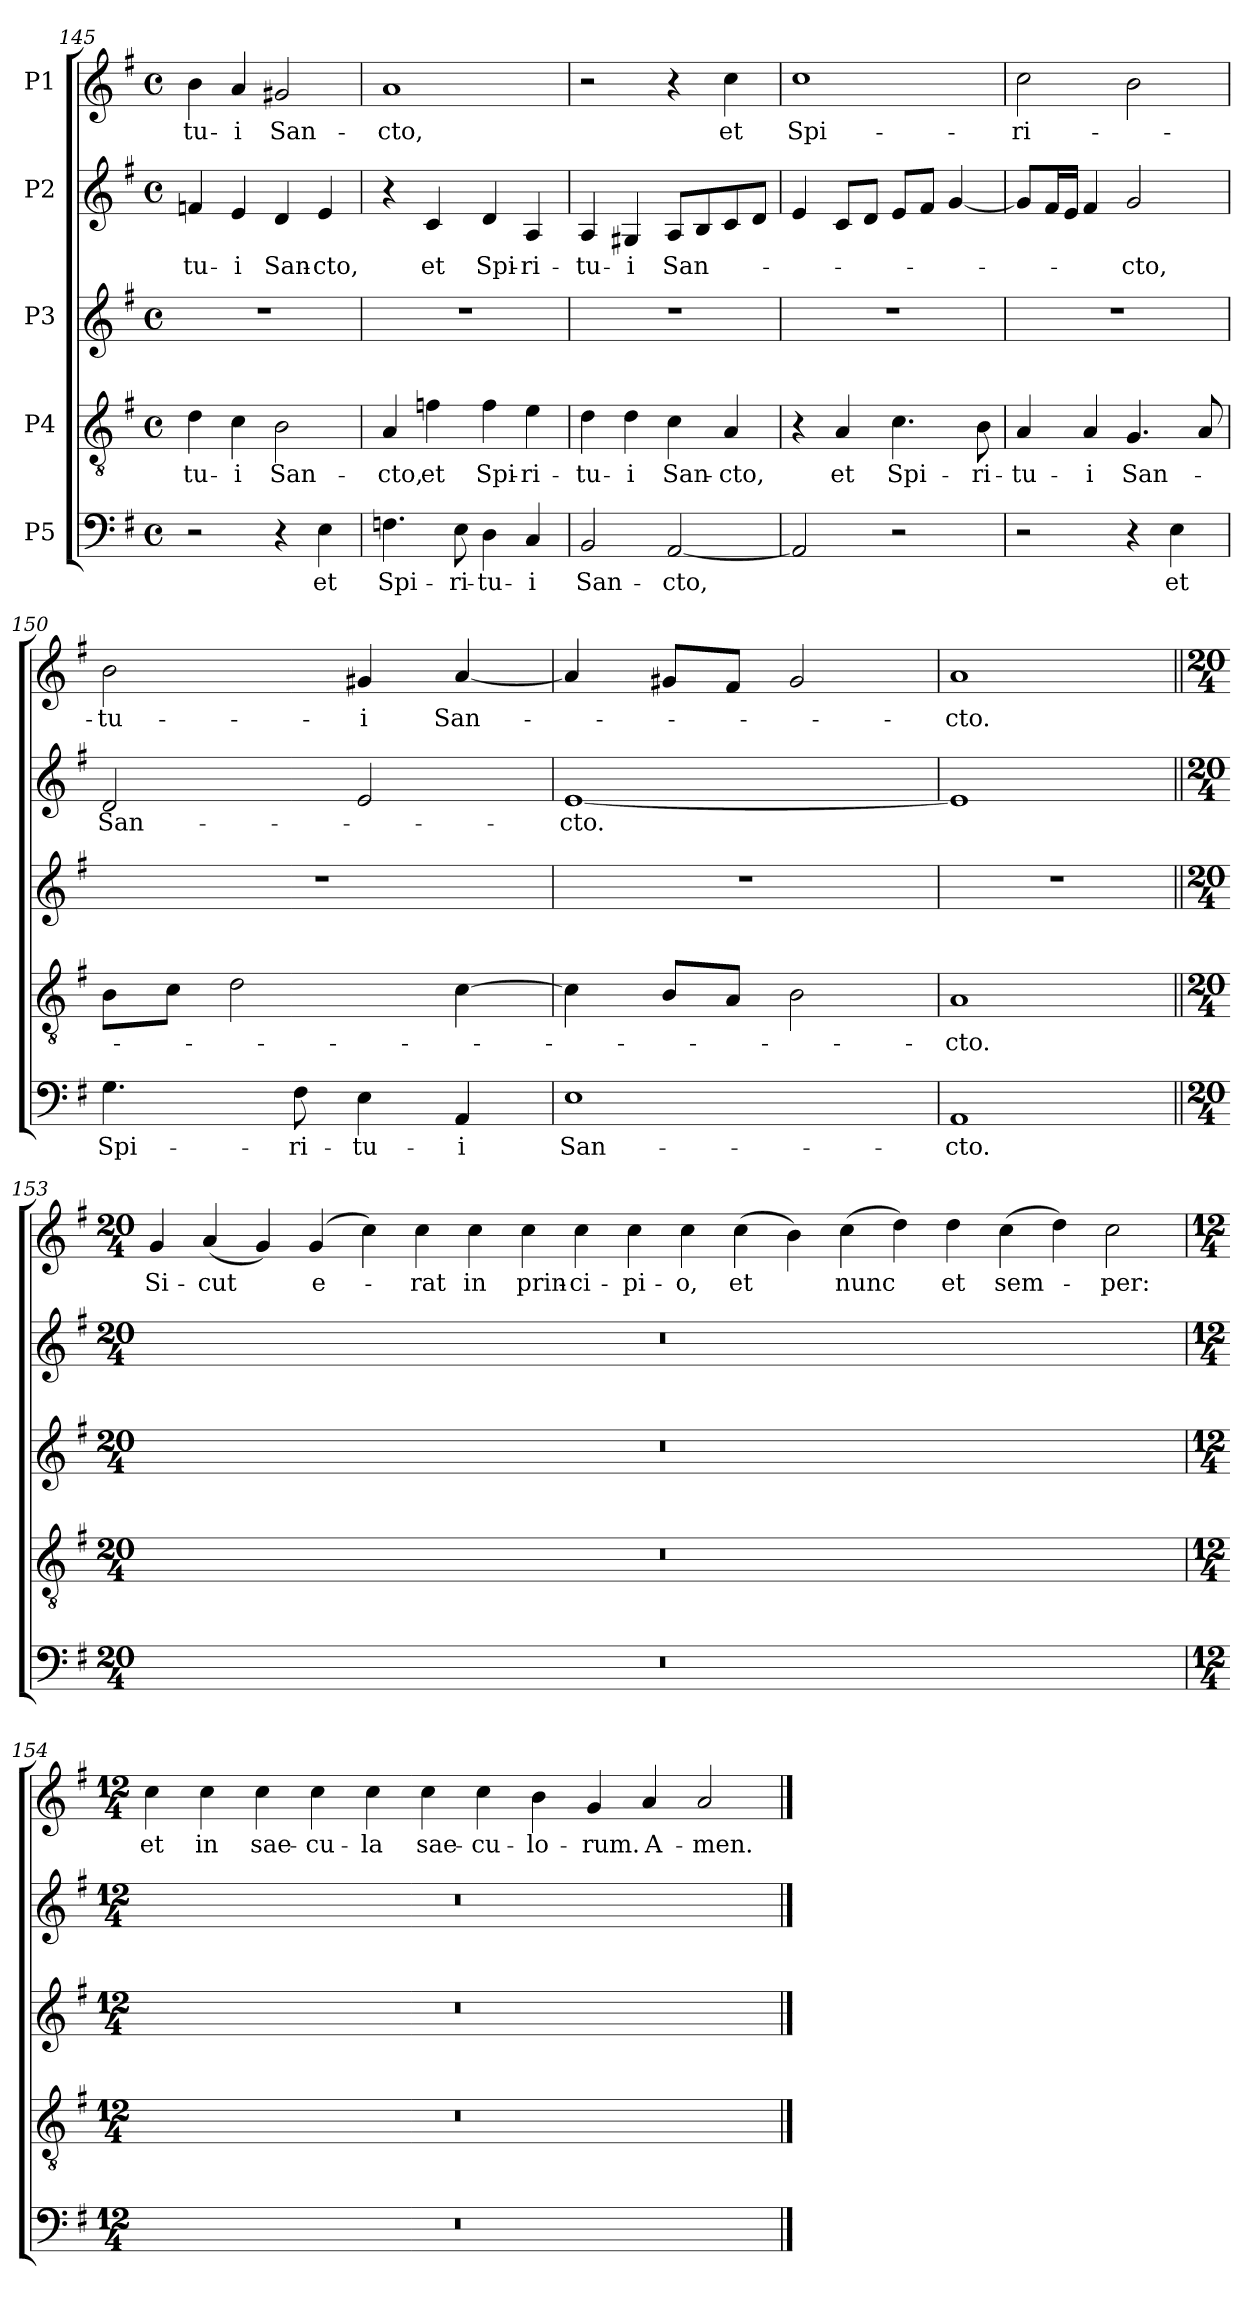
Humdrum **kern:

**kern	**text	**kern	**text	**kern	**kern	**text	**kern	**text
*part5	*part5	*part4	*part4	*part3	*part2	*part2	*part1	*part1
*staff5	*staff5	*staff4	*staff4	*staff3	*staff2	*staff2	*staff1	*staff1
*I"P5	*	*I"P4	*	*I"P3	*I"P2	*	*I"P1	*
*clefF4	*	*clefGv2	*	*clefG2	*clefG2	*	*clefG2	*
*	*	*	*	*ITrd7c12	*	*	*	*
*k[f#]	*	*k[f#]	*	*k[f#]	*k[f#]	*	*k[f#]	*
*G:	*	*G:	*	*G:	*G:	*	*G:	*
*M4/4	*	*M4/4	*	*M4/4	*M4/4	*	*M4/4	*
*met(c)	*	*met(c)	*	*met(c)	*met(c)	*	*met(c)	*
=145	=145	=145	=145	=145	=145	=145	=145	=145
!	!	!	!LO:LY:b	!	!	!LO:LY:b	!	!LO:LY:b
2r	.	4d\	-tu-	1r	4fn/	-tu-	4b\	-tu-
!	!	!	!LO:LY:b	!	!	!LO:LY:b	!	!LO:LY:b
.	.	4c\	-i	.	4e/	-i	4a/	-i
!	!	!	!LO:LY:b	!	!	!LO:LY:b	!	!LO:LY:b
4r	.	2B\	San-	.	4d/	San-	2g#X/	San-
!	!LO:LY:b	!	!	!	!	!LO:LY:b	!	!
4E\	et	.	.	.	4e/	-cto,	.	.
=146	=146	=146	=146	=146	=146	=146	=146	=146
!	!LO:LY:b	!	!LO:LY:b	!	!	!	!	!LO:LY:b
4.Fn\	Spi-	4A/	-cto,	1r	4r	.	1a	-cto,
!	!	!	!LO:LY:b	!	!	!LO:LY:b	!	!
.	.	4fn\	et	.	4c/	et	.	.
!	!LO:LY:b	!	!	!	!	!	!	!
8E\	-ri-	.	.	.	.	.	.	.
!	!LO:LY:b	!	!LO:LY:b	!	!	!LO:LY:b	!	!
4D\	-tu-	4f\	Spi-	.	4d/	Spi-	.	.
!	!LO:LY:b	!	!LO:LY:b	!	!	!LO:LY:b	!	!
4C/	-i	4e\	-ri-	.	4A/	-ri-	.	.
=147	=147	=147	=147	=147	=147	=147	=147	=147
!	!LO:LY:b	!	!LO:LY:b	!	!	!LO:LY:b	!	!
2BB/	San-	4d\	-tu-	1r	4A/	-tu-	2r	.
!	!	!	!LO:LY:b	!	!	!LO:LY:b	!	!
.	.	4d\	-i	.	4G#X/	-i	.	.
!	!LO:LY:b	!	!LO:LY:b	!	!	!LO:LY:b	!	!
[<2AA/	-cto,	4c\	San-	.	8A/L	San-	4r	.
.	.	.	.	.	8B/	.	.	.
!	!	!	!LO:LY:b	!	!	!	!	!LO:LY:b
.	.	4A/	-cto,	.	8c/	.	4cc\	et
.	.	.	.	.	8d/J	.	.	.
!!LO:PB:g=z
=148	=148	=148	=148	=148	=148	=148	=148	=148
!	!	!	!	!	!	!	!	!LO:LY:b
2AA/]	.	4r	.	1r	4e/	.	1cc	Spi-
!	!	!	!LO:LY:b	!	!	!	!	!
.	.	4A/	et	.	8c/L	.	.	.
.	.	.	.	.	8d/J	.	.	.
!	!	!	!LO:LY:b	!	!	!	!	!
2r	.	4.c\	Spi-	.	8e/L	.	.	.
.	.	.	.	.	8f#/J	.	.	.
.	.	.	.	.	[<4g/	.	.	.
!	!	!	!LO:LY:b	!	!	!	!	!
.	.	8B\	-ri-	.	.	.	.	.
=149	=149	=149	=149	=149	=149	=149	=149	=149
!	!	!	!LO:LY:b	!	!	!	!	!LO:LY:b
2r	.	4A/	-tu-	1r	8g/L]	.	2cc\	-ri-
.	.	.	.	.	16f#/L	.	.	.
.	.	.	.	.	16e/JJ	.	.	.
!	!	!	!LO:LY:b	!	!	!	!	!
.	.	4A/	-i	.	4f#/	.	.	.
!	!	!	!LO:LY:b	!	!	!LO:LY:b	!	!
4r	.	4.G/	San-	.	2g/	-cto,	2b\	.
!	!LO:LY:b	!	!	!	!	!	!	!
4E\	et	.	.	.	.	.	.	.
.	.	8A/	.	.	.	.	.	.
=150	=150	=150	=150	=150	=150	=150	=150	=150
!	!LO:LY:b	!	!	!	!	!LO:LY:b	!	!LO:LY:b
4.G\	Spi-	8B\L	.	1r	2d/	San-	2b\	-tu-
.	.	8c\J	.	.	.	.	.	.
.	.	2d\	.	.	.	.	.	.
!	!LO:LY:b	!	!	!	!	!	!	!
8F#\	-ri-	.	.	.	.	.	.	.
!	!LO:LY:b	!	!	!	!	!	!	!LO:LY:b
4E\	-tu-	.	.	.	2e/	.	4g#X/	-i
!	!LO:LY:b	!	!	!	!	!	!	!LO:LY:b
4AA/	-i	[>4c\	.	.	.	.	[<4a/	San-
=151	=151	=151	=151	=151	=151	=151	=151	=151
!	!LO:LY:b	!	!	!	!	!LO:LY:b	!	!
1E	San-	4c\]	.	1r	[<1e	-cto.	4a/]	.
.	.	8B/L	.	.	.	.	8g#X/L	.
.	.	8A/J	.	.	.	.	8f#/J	.
.	.	2B\	.	.	.	.	2g#/	.
=152	=152	=152	=152	=152	=152	=152	=152	=152
!	!LO:LY:b	!	!LO:LY:b	!	!	!	!	!LO:LY:b
1AA	-cto.	1A	-cto.	1r	1e]	.	1a	-cto.
!!LO:LB:g=z
=153||	=153||	=153||	=153||	=153||	=153||	=153||	=153||	=153||
*M20/4	*	*M20/4	*	*M20/4	*M20/4	*	*M20/4	*
!LO:N:vis=1	!	!LO:N:vis=1	!	!LO:N:vis=1	!LO:N:vis=1	!	!	!LO:LY:b
1%5r	.	1%5r	.	1%5r	1%5r	.	4g/	Si-
!	!	!	!	!	!	!	!	!LO:LY:b
.	.	.	.	.	.	.	(4a/	-cut
.	.	.	.	.	.	.	4g/)	.
!	!	!	!	!	!	!	!	!LO:LY:b
.	.	.	.	.	.	.	(4g/	e-
.	.	.	.	.	.	.	4cc\)	.
!	!	!	!	!	!	!	!	!LO:LY:b
.	.	.	.	.	.	.	4cc\	-rat
!	!	!	!	!	!	!	!	!LO:LY:b
.	.	.	.	.	.	.	4cc\	in
!	!	!	!	!	!	!	!	!LO:LY:b
.	.	.	.	.	.	.	4cc\	prin-
!	!	!	!	!	!	!	!	!LO:LY:b
.	.	.	.	.	.	.	4cc\	-ci-
!	!	!	!	!	!	!	!	!LO:LY:b
.	.	.	.	.	.	.	4cc\	-pi-
!	!	!	!	!	!	!	!	!LO:LY:b
.	.	.	.	.	.	.	4cc\	-o,
!	!	!	!	!	!	!	!	!LO:LY:b
.	.	.	.	.	.	.	(>4cc\	et
.	.	.	.	.	.	.	4b\)	.
!	!	!	!	!	!	!	!	!LO:LY:b
.	.	.	.	.	.	.	(>4cc\	nunc
.	.	.	.	.	.	.	4dd\)	.
!	!	!	!	!	!	!	!	!LO:LY:b
.	.	.	.	.	.	.	4dd\	et
!	!	!	!	!	!	!	!	!LO:LY:b
.	.	.	.	.	.	.	(>4cc\	sem-
.	.	.	.	.	.	.	4dd\)	.
!	!	!	!	!	!	!	!	!LO:LY:b
.	.	.	.	.	.	.	2cc\	-per:
=154	=154	=154	=154	=154	=154	=154	=154	=154
*M12/4	*	*M12/4	*	*M12/4	*M12/4	*	*M12/4	*
!LO:N:vis=1	!	!LO:N:vis=1	!	!LO:N:vis=1	!LO:N:vis=1	!	!	!LO:LY:b
0.r	.	0.r	.	0.r	0.r	.	4cc\	et
!	!	!	!	!	!	!	!	!LO:LY:b
.	.	.	.	.	.	.	4cc\	in
!	!	!	!	!	!	!	!	!LO:LY:b
.	.	.	.	.	.	.	4cc\	sae-
!	!	!	!	!	!	!	!	!LO:LY:b
.	.	.	.	.	.	.	4cc\	-cu-
!	!	!	!	!	!	!	!	!LO:LY:b
.	.	.	.	.	.	.	4cc\	-la
!	!	!	!	!	!	!	!	!LO:LY:b
.	.	.	.	.	.	.	4cc\	sae-
!	!	!	!	!	!	!	!	!LO:LY:b
.	.	.	.	.	.	.	4cc\	-cu-
!	!	!	!	!	!	!	!	!LO:LY:b
.	.	.	.	.	.	.	4b\	-lo-
!	!	!	!	!	!	!	!	!LO:LY:b
.	.	.	.	.	.	.	4g/	-rum.
!	!	!	!	!	!	!	!	!LO:LY:b
.	.	.	.	.	.	.	4a/	A-
!	!	!	!	!	!	!	!	!LO:LY:b
.	.	.	.	.	.	.	2a/	-men.
==	==	==	==	==	==	==	==	==
*-	*-	*-	*-	*-	*-	*-	*-	*-
